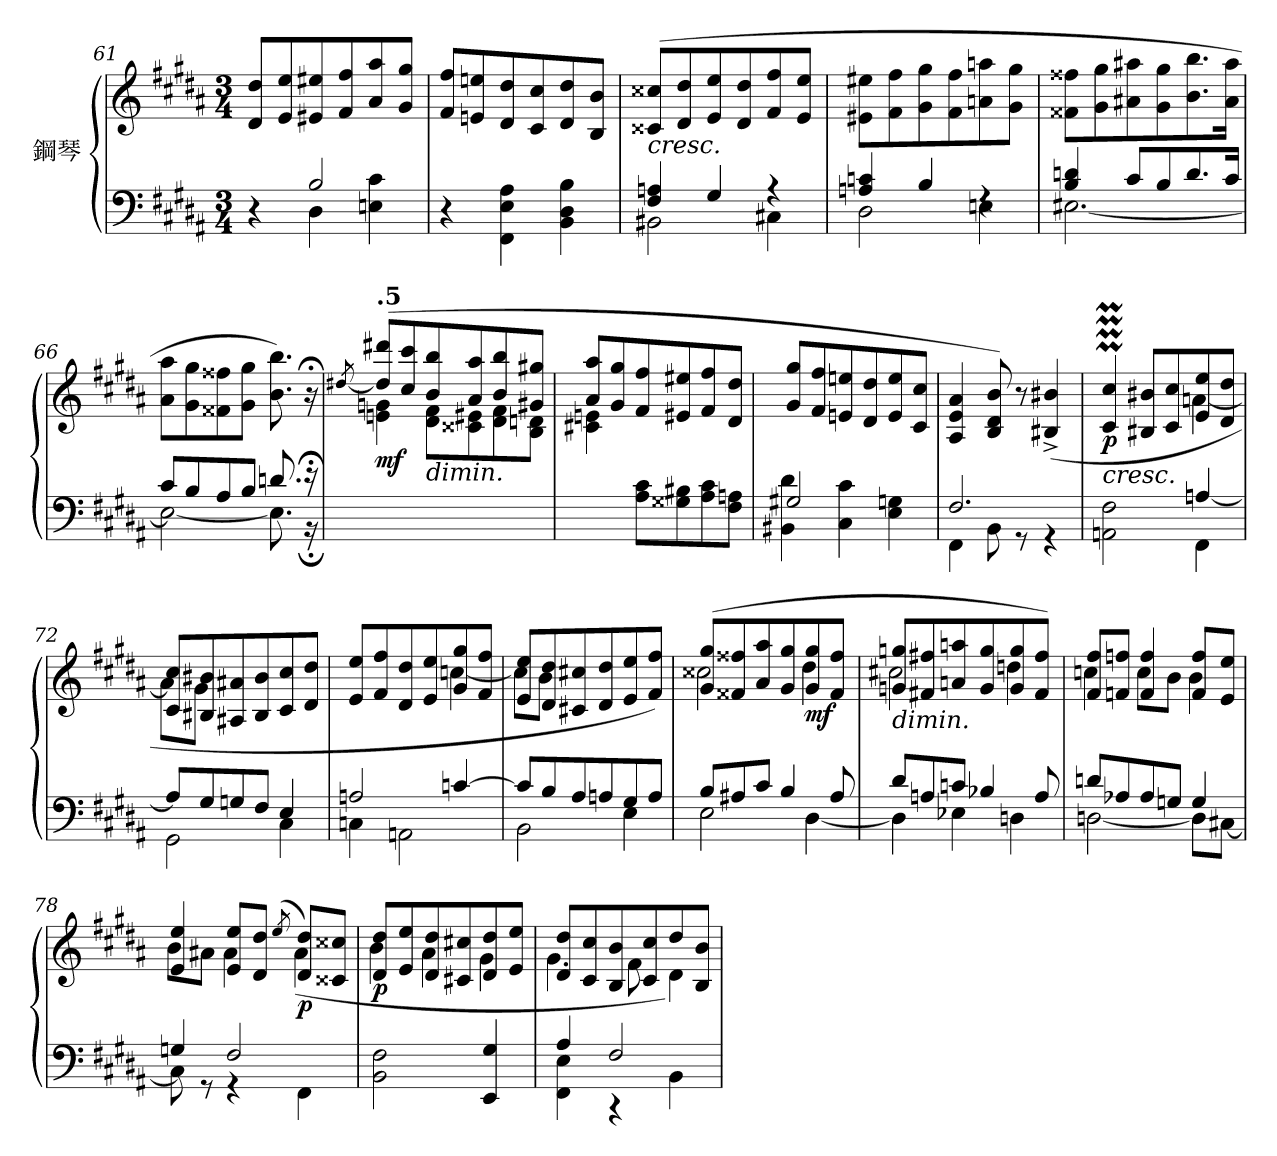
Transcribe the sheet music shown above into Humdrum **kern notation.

**kern	**kern	**dynam
*part1	*part1	*part1
*staff2	*staff1	*staff1/2
*I"鋼琴	*	*
*clefF4	*clefG2	*
*k[f#c#g#d#a#]	*k[f#c#g#d#a#]	*
*M3/4	*M3/4	*
=61	=61	=61
*^	*	*
4r	4ryy	8d#/ 8dd#/L	.
.	.	8e/ 8ee/	.
2B/	4D#\	8e#X/ 8ee#X/	.
.	.	8f#/ 8ff#/	.
.	4En\ 4c#\	8a#/ 8aa#/	.
.	.	8g#/ 8gg#/J	.
*v	*v	*	*
=62	=62	=62
4r	8f#/ 8ff#/L	.
.	8en/ 8een/	.
4FF#\ 4E\ 4A#\	8d#/ 8dd#/	.
.	8c#/ 8cc#/	.
4BB\ 4D#\ 4B\	8d#/ 8dd#/	.
.	8B/ 8b/J	.
!!LO:LB:g=z
=63	=63	=63
*^	*	*
!	!	!LO:TX:b:i:t=cresc.	!
4F#/ 4An/	2BB#X\	(>8c##X/ 8cc##X/L	.
.	.	8d#/ 8dd#/	.
4G#/	.	8e/ 8ee/	.
.	.	8d#/ 8dd#/	.
4r	4C#X\	8f#/ 8ff#/	.
.	.	8e/ 8ee/J	.
=64	=64	=64	=64
4An/ 4cn/	2D#\	8e#X\ 8ee#X\L	.
.	.	8f#\ 8ff#\	.
4B/	.	8g#\ 8gg#\	.
.	.	8f#\ 8ff#\	.
4rF	4En\	8an\ 8aan\	.
.	.	8g#\ 8gg#\J	.
=65	=65	=65	=65
4B/ 4dn/	[2.E#X\	8f##X\ 8ff##X\L	.
.	.	8g#\ 8gg#\	.
8c#/L	.	8a#X\ 8aa#X\	.
8B/	.	8g#\ 8gg#\	.
8.d/	.	8.b\ 8.bb\	.
16c#/Jk	.	16a#\ 16aa#\Jk	.
=66	=66	=66	=66
8c#/L	2E#\_	8a#\ 8aa#\L	.
8B/	.	8g#\ 8gg#\	.
8A#/	.	8f##X\ 8ff##X\	.
8B/J	.	8g#\ 8gg#\J	.
8.dn/	8.E#\]	8.b\ 8.bb\)	.
*	*	*MM6	*
16r;<	16r;	16r;<	.
*v	*v	*	*
!!LO:LB:g=z
=67	=67	=67
*	*MM94	*
.	[8qdd#X/	.
*	*^	*
!	!LO:TX:a:B:t=.5	!	!
!	!	!	!LO:DY:b
2.ryy	(>8dd#/] 8ddd#X/L	(<4en\ 4gn\	mf
.	8cc#/ 8ccc#/	.	.
!	!LO:TX:b:i:t=dimin.	!	!
.	8b/ 8bb/	8d#\ 8f#\L	.
.	8a#/ 8aa#/	8c##X\ 8e#X\	.
.	8b/ 8bb/	8d#\ 8f#\	.
.	8g#X/ 8gg#X/J	8B\ 8dn\J	.
=68	=68	=68	=68
4ryy	8a#/ 8aa#/L	4c#X\ 4en\	.
.	8g#/ 8gg#/	.	.
8A#\ 8c#\L	8f#/ 8ff#/	2ryy	.
8G##X\ 8B#X\	8e#X/ 8ee#X/	.	.
8A#\ 8c#\	8f#/ 8ff#/	.	.
8F#\ 8An\J	8d#/ 8dd#/J	.	.
*	*v	*v	*
=69	=69	=69
*^	*	*
2G#X/	4BB#X\ 4d#\	8g#/ 8gg#/L	.
.	.	8f#/ 8ff#/	.
.	4C#\ 4c#\	8en/ 8een/	.
.	.	8d#/ 8dd#/	.
4E\ 4Gn\	4ryy	8e/ 8ee/	.
.	.	8c#/ 8cc#/J	.
=70	=70	=70	=70
2.F#/	4FF#\	4A#/ 4e/ 4a#/	.
.	8BB\)	8B/ 8d#/ 8b/)	.
.	8r	8r	.
.	4r	(>4B#X/^ 4b#X/^	.
!!LO:PB:g=z
=71	=71	=71	=71
*	*	*^	*
!	!	!LO:TX:b:i:t=cresc.	!	!
!	!	!	!	!LO:DY:b
2AAn\ 2F#\	2ryy	4c#/M 4cc#/M	2ryy	p
.	.	8B#X/ 8b#X/L	.	.
.	.	8c#/ 8cc#/	.	.
4FF#\	[4An/	8e/ 8ee/	[4an\	.
.	.	8d#/ 8dd#/J	.	.
=72	=72	=72	=72	=72
2GG#\	8A/L]	8c#/ 8cc#/L	8a\L]	.
.	8G#/	8B#X/ 8b#X/	8g#\J	.
.	8Gn/	8A#X/ 8a#X/	2ryy	.
.	8F#/J	8B#/ 8b#/	.	.
4C#\	4E/	8c#/ 8cc#/	.	.
.	.	8d#/ 8dd#/J	.	.
=73	=73	=73	=73	=73
2An/	4Cn\	8e/ 8ee/L	2ryy	.
.	.	8f#/ 8ff#/	.	.
.	2AAn\	8d#/ 8dd#/	.	.
.	.	8e/ 8ee/	.	.
[4cn/	.	8g#/ 8gg#/	[4ccn\	.
.	.	8f#/ 8ff#/J	.	.
=74	=74	=74	=74	=74
8c/L]	2BB\	8e/ 8ee/L	8cc\L]	.
8B/	.	8d#/ 8dd#/	8b\J	.
8A#/	.	8c#X/ 8cc#X/	2ryy	.
8An/	.	8d#/ 8dd#/	.	.
8G#/	4E\	8e/ 8ee/	.	.
8A/J	.	8f#/ 8ff#/J)	.	.
=75	=75	=75	=75	=75
8B/L	2E\	(>8g#/ 8gg#/L	2cc##X\	.
8A#X/	.	8f##X/ 8ff##X/	.	.
8c#/J	.	8a#/ 8aa#/	.	.
4B/	.	8g#/ 8gg#/	.	.
!	!	!	!	!LO:DY:b
.	[4D#\	8g#/ 8gg#/	4dd#\	mf
8A#/	.	8f##/ 8ff##/J	.	.
=76	=76	=76	=76	=76
!	!	!LO:TX:b:i:t=dimin.	!	!
8d#/L	4D#\]	8gn/ 8ggn/L	2cc#X\	.
8An/	.	8f#X/ 8ff#X/	.	.
8cn/J	4E-X\	8an/ 8aan/	.	.
4B-X/	.	8g/ 8gg/	.	.
.	4Dn\	8g/ 8gg/	4ddn\	.
8A/	.	8f#/ 8ff#/J)	.	.
!!LO:LB:g=z	!!
=77	=77	=77	=77	=77
8dn/L	[2Dn\	8f#/ 8ff#/L	4ccn\	.
8A-X/	.	8fn/ 8ffn/J	.	.
8A-/	.	4f/ 4ff/	8cc\L	.
8Gn/J	.	.	8b\J	.
4G/	8D\L]	8f/ 8ff/L	4b\	.
.	[8C#X\J	8e/ 8ee/J	.	.
=78	=78	=78	=78	=78
4Gn/	8C#\]	4e/ 4ee/	8b\L	.
.	8r	.	8a#X\J	.
2F#/	4r	8e/ 8ee/L	4a#\	.
.	.	8d#/ 8dd#/J	.	.
.	.	(<8qee/	.	.
!	!	!	!	!LO:DY:b
.	4FF#\	8d#/ 8dd#/L)	(<4a#\	p
.	.	8c##X/ 8cc##X/J	.	.
*v	*v	*	*	*
=79	=79	=79	=79
!	!	!	!LO:DY:b
2BB\ 2F#\	8d#/ 8dd#/L	4b\	p
.	8e/ 8ee/	.	.
.	8d#/ 8dd#/	4a#\	.
.	8c#X/ 8cc#X/	.	.
4EE/ 4G#/	8d#/ 8dd#/	4g#\	.
.	8e/ 8ee/J	.	.
=80	=80	=80	=80
*^	*	*	*
4FF#\ 4E\	4A#/	8d#/ 8dd#/L	4.g#\	.
.	.	8c#/ 8cc#/	.	.
4rCC	2F#/	8B/ 8b/	.	.
.	.	8c#/ 8cc#/	8f#\	.
4BB\	.	8dd#/	4d#\)	.
.	.	8B/ 8b/J	.	.
*v	*v	*	*	*
*	*v	*v	*
=	=	=
*-	*-	*-
